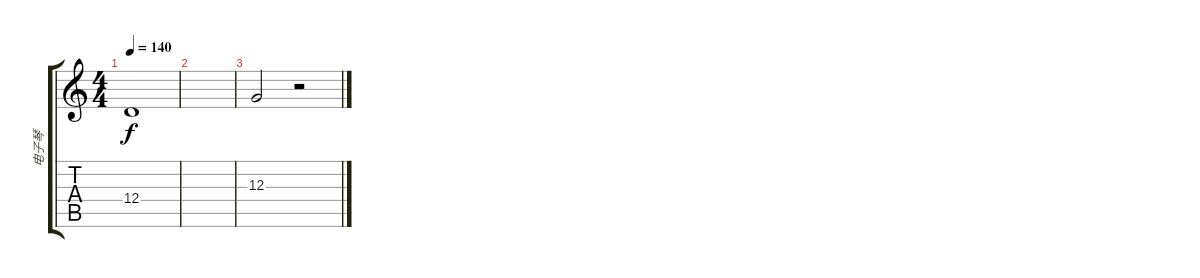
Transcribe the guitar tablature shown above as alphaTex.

\track ("电子琴" "电子琴") {instrument tremolostrings}
\staff {score tabs}
\tuning (E4 B3 G3 D3 A2 E2) {hide}
\ts (4 4)
\tempo 140
\clef g2
\ks c
12.4.1{dy f} |
|
12.3.2 r.2
